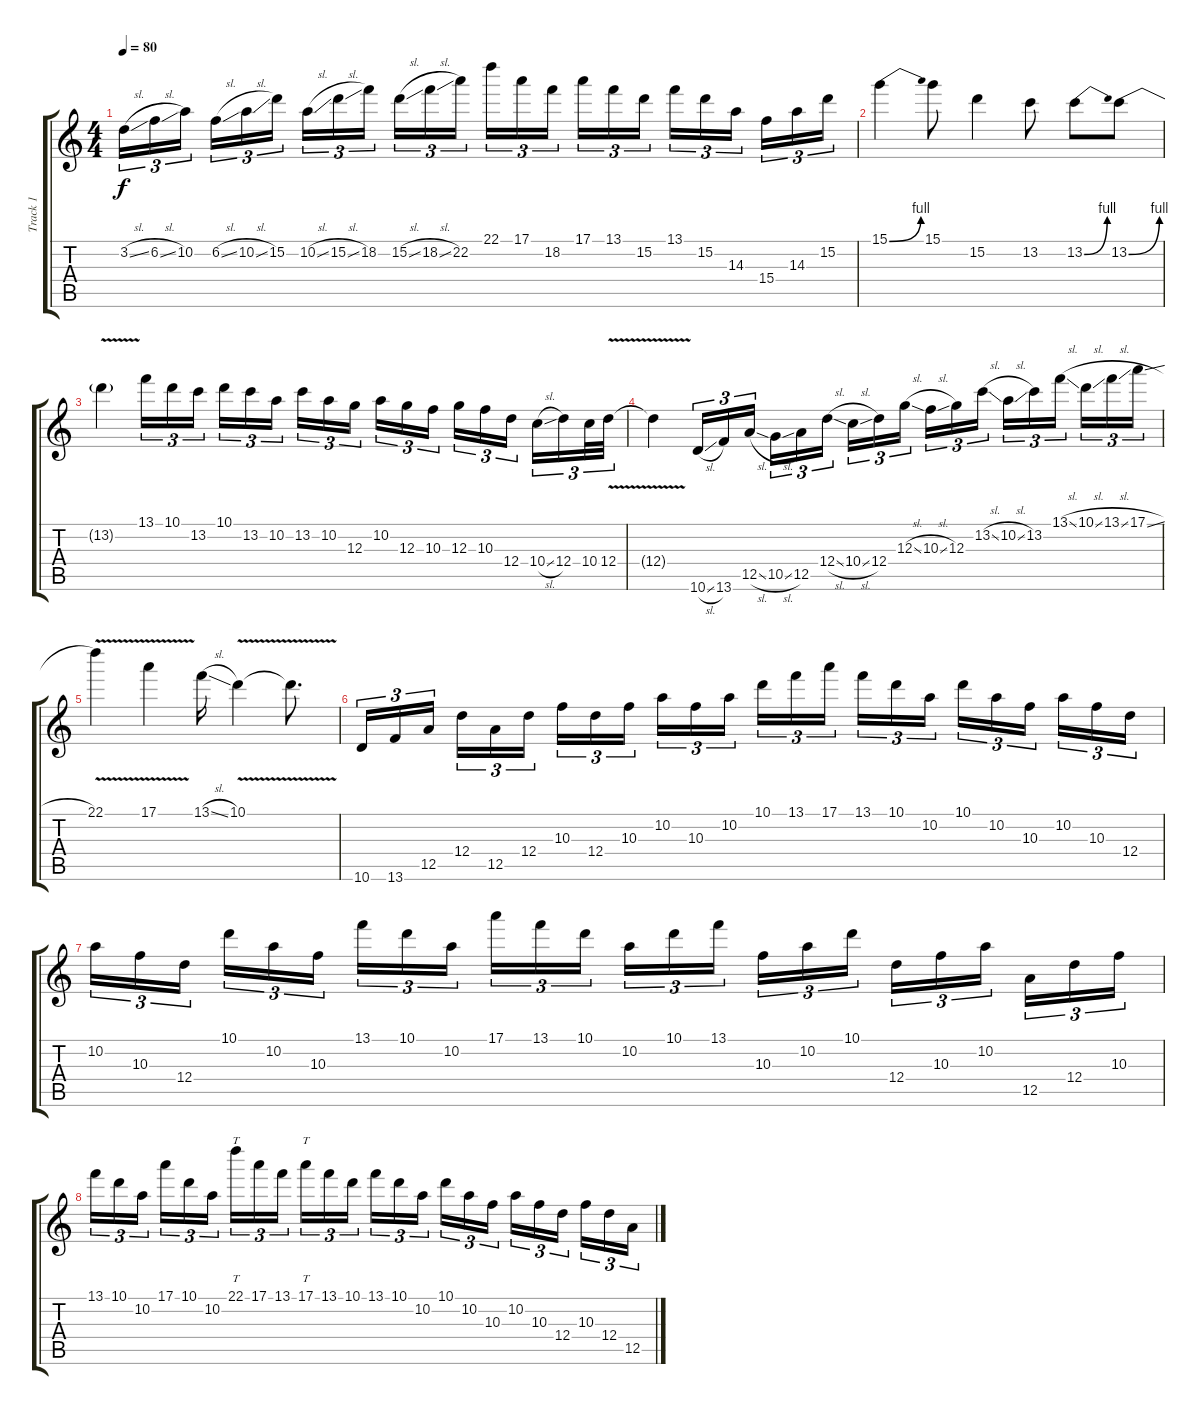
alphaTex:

\track ("Track 1" "Track 1") {instrument overdrivenguitar}
\staff {score tabs}
\tuning (E4 B3 G3 D3 A2 E2) {hide}
\ts (4 4)
\tempo 80
\clef g2
\ks c
3.2{sl}.16{tu (3 2) dy f} 6.2{sl}.16{tu (3 2)} 10.2.16{tu (3 2) beam splitsecondary} 6.2{sl}.16{tu (3 2)} 10.2{sl}.16{tu (3 2)} 15.2.16{tu (3 2)} 10.2{sl}.16{tu (3 2)} 15.2{sl}.16{tu (3 2)} 18.2.16{tu (3 2) beam splitsecondary} 15.2{sl}.16{tu (3 2)} 18.2{sl}.16{tu (3 2)} 22.2.16{tu (3 2)} 22.1.16{tu (3 2)} 17.1.16{tu (3 2)} 18.2.16{tu (3 2) beam splitsecondary} 17.1.16{tu (3 2)} 13.1.16{tu (3 2)} 15.2.16{tu (3 2)} 13.1.16{tu (3 2)} 15.2.16{tu (3 2)} 14.3.16{tu (3 2) beam splitsecondary} 15.4.16{tu (3 2)} 14.3.16{tu (3 2)} 15.2.16{tu (3 2)} |
15.1{be (bend 0 0 60 4)}.4 15.1.8 15.2.4 13.2.8 13.2{be (bend 0 0 60 4)}.8 13.2{be (bend 0 0 60 4)}.8 |
13.2{v t}.4 13.1.16{tu (3 2)} 10.1.16{tu (3 2)} 13.2.16{tu (3 2) beam splitsecondary} 10.1.16{tu (3 2)} 13.2.16{tu (3 2)} 10.2.16{tu (3 2)} 13.2.16{tu (3 2)} 10.2.16{tu (3 2)} 12.3.16{tu (3 2) beam splitsecondary} 10.2.16{tu (3 2)} 12.3.16{tu (3 2)} 10.3.16{tu (3 2)} 12.3.16{tu (3 2)} 10.3.16{tu (3 2)} 12.4.16{tu (3 2) beam splitsecondary} 10.4{sl}.16{tu (3 2)} 12.4.16{tu (3 2)} 10.4.32{tu (3 2)} 12.4{v}.32{tu (3 2)} |
12.4{v t}.4 10.6{sl}.16{tu (3 2)} 13.6.16{tu (3 2)} 12.5{sl}.16{tu (3 2) beam splitsecondary} 10.5{sl}.16{tu (3 2)} 12.5.16{tu (3 2)} 12.4{sl}.16{tu (3 2)} 10.4{sl}.16{tu (3 2)} 12.4.16{tu (3 2)} 12.3{sl}.16{tu (3 2) beam splitsecondary} 10.3{sl}.16{tu (3 2)} 12.3.16{tu (3 2)} 13.2{sl}.16{tu (3 2)} 10.2{sl}.16{tu (3 2)} 13.2.16{tu (3 2)} 13.1{sl}.16{tu (3 2) beam splitsecondary} 10.1{sl}.16{tu (3 2)} 13.1{sl}.16{tu (3 2)} 17.1{sl}.16{tu (3 2)} |
22.1{v}.4 17.1{v}.4 13.1{sl}.16 10.1{v}.4 10.1{t}.8{d} |
10.6.16{tu (3 2)} 13.6.16{tu (3 2)} 12.5.16{tu (3 2) beam splitsecondary} 12.4.16{tu (3 2)} 12.5.16{tu (3 2)} 12.4.16{tu (3 2)} 10.3.16{tu (3 2)} 12.4.16{tu (3 2)} 10.3.16{tu (3 2) beam splitsecondary} 10.2.16{tu (3 2)} 10.3.16{tu (3 2)} 10.2.16{tu (3 2)} 10.1.16{tu (3 2)} 13.1.16{tu (3 2)} 17.1.16{tu (3 2) beam splitsecondary} 13.1.16{tu (3 2)} 10.1.16{tu (3 2)} 10.2.16{tu (3 2)} 10.1.16{tu (3 2)} 10.2.16{tu (3 2)} 10.3.16{tu (3 2) beam splitsecondary} 10.2.16{tu (3 2)} 10.3.16{tu (3 2)} 12.4.16{tu (3 2)} |
10.2.16{tu (3 2)} 10.3.16{tu (3 2)} 12.4.16{tu (3 2) beam splitsecondary} 10.1.16{tu (3 2)} 10.2.16{tu (3 2)} 10.3.16{tu (3 2)} 13.1.16{tu (3 2)} 10.1.16{tu (3 2)} 10.2.16{tu (3 2) beam splitsecondary} 17.1.16{tu (3 2)} 13.1.16{tu (3 2)} 10.1.16{tu (3 2)} 10.2.16{tu (3 2)} 10.1.16{tu (3 2)} 13.1.16{tu (3 2) beam splitsecondary} 10.3.16{tu (3 2)} 10.2.16{tu (3 2)} 10.1.16{tu (3 2)} 12.4.16{tu (3 2)} 10.3.16{tu (3 2)} 10.2.16{tu (3 2) beam splitsecondary} 12.5.16{tu (3 2)} 12.4.16{tu (3 2)} 10.3.16{tu (3 2)} |
13.1.16{tu (3 2)} 10.1.16{tu (3 2)} 10.2.16{tu (3 2) beam splitsecondary} 17.1.16{tu (3 2)} 10.1.16{tu (3 2)} 10.2.16{tu (3 2)} 22.1.16{tt tu (3 2)} 17.1.16{tu (3 2)} 13.1.16{tu (3 2) beam splitsecondary} 17.1.16{tt tu (3 2)} 13.1.16{tu (3 2)} 10.1.16{tu (3 2)} 13.1.16{tu (3 2)} 10.1.16{tu (3 2)} 10.2.16{tu (3 2) beam splitsecondary} 10.1.16{tu (3 2)} 10.2.16{tu (3 2)} 10.3.16{tu (3 2)} 10.2.16{tu (3 2)} 10.3.16{tu (3 2)} 12.4.16{tu (3 2) beam splitsecondary} 10.3.16{tu (3 2)} 12.4.16{tu (3 2)} 12.5.16{tu (3 2)}
